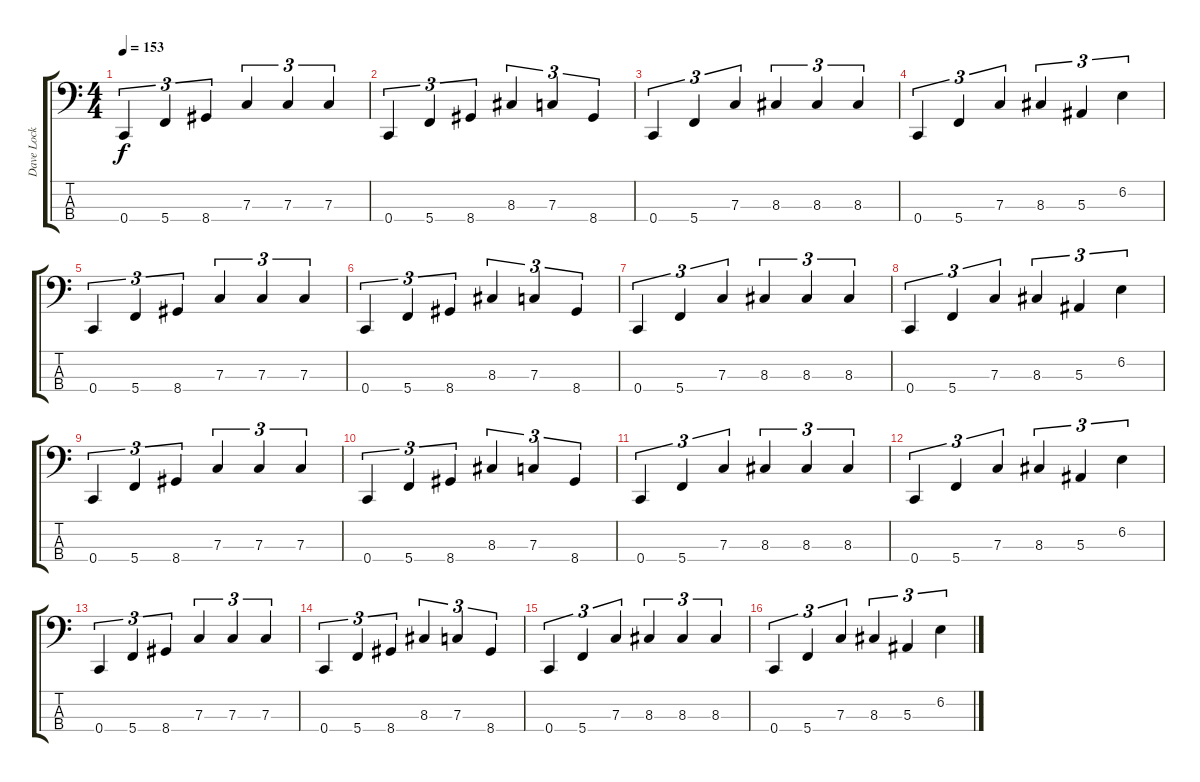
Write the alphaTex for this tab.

\track ("Dave Lock (Bass)" "Dave Lock ") {instrument electricbasspick}
\staff {score tabs}
\tuning (Eb2 Bb1 F1 C1) {hide}
\ts (4 4)
\tempo 153
\clef f4
\ks c
0.4.4{tu (3 2) dy f} 5.4.4{tu (3 2)} 8.4.4{tu (3 2)} 7.3.4{tu (3 2)} 7.3.4{tu (3 2)} 7.3.4{tu (3 2)} |
0.4.4{tu (3 2)} 5.4.4{tu (3 2)} 8.4.4{tu (3 2)} 8.3.4{tu (3 2)} 7.3.4{tu (3 2)} 8.4.4{tu (3 2)} |
0.4.4{tu (3 2)} 5.4.4{tu (3 2)} 7.3.4{tu (3 2)} 8.3.4{tu (3 2)} 8.3.4{tu (3 2)} 8.3.4{tu (3 2)} |
0.4.4{tu (3 2)} 5.4.4{tu (3 2)} 7.3.4{tu (3 2)} 8.3.4{tu (3 2)} 5.3.4{tu (3 2)} 6.2.4{tu (3 2)} |
0.4.4{tu (3 2) volume 14} 5.4.4{tu (3 2)} 8.4.4{tu (3 2)} 7.3.4{tu (3 2)} 7.3.4{tu (3 2)} 7.3.4{tu (3 2)} |
0.4.4{tu (3 2) volume 12} 5.4.4{tu (3 2)} 8.4.4{tu (3 2)} 8.3.4{tu (3 2)} 7.3.4{tu (3 2)} 8.4.4{tu (3 2)} |
0.4.4{tu (3 2)} 5.4.4{tu (3 2)} 7.3.4{tu (3 2)} 8.3.4{tu (3 2)} 8.3.4{tu (3 2)} 8.3.4{tu (3 2)} |
0.4.4{tu (3 2) volume 10} 5.4.4{tu (3 2)} 7.3.4{tu (3 2)} 8.3.4{tu (3 2)} 5.3.4{tu (3 2)} 6.2.4{tu (3 2)} |
0.4.4{tu (3 2) volume 8} 5.4.4{tu (3 2)} 8.4.4{tu (3 2)} 7.3.4{tu (3 2)} 7.3.4{tu (3 2)} 7.3.4{tu (3 2)} |
0.4.4{tu (3 2) volume 6} 5.4.4{tu (3 2)} 8.4.4{tu (3 2)} 8.3.4{tu (3 2)} 7.3.4{tu (3 2)} 8.4.4{tu (3 2)} |
0.4.4{tu (3 2) volume 4} 5.4.4{tu (3 2)} 7.3.4{tu (3 2)} 8.3.4{tu (3 2)} 8.3.4{tu (3 2)} 8.3.4{tu (3 2)} |
0.4.4{tu (3 2) volume 2} 5.4.4{tu (3 2)} 7.3.4{tu (3 2)} 8.3.4{tu (3 2)} 5.3.4{tu (3 2)} 6.2.4{tu (3 2)} |
0.4.4{tu (3 2)} 5.4.4{tu (3 2)} 8.4.4{tu (3 2)} 7.3.4{tu (3 2)} 7.3.4{tu (3 2)} 7.3.4{tu (3 2)} |
0.4.4{tu (3 2) volume 1} 5.4.4{tu (3 2)} 8.4.4{tu (3 2)} 8.3.4{tu (3 2)} 7.3.4{tu (3 2)} 8.4.4{tu (3 2)} |
0.4.4{tu (3 2)} 5.4.4{tu (3 2)} 7.3.4{tu (3 2)} 8.3.4{tu (3 2)} 8.3.4{tu (3 2)} 8.3.4{tu (3 2)} |
0.4.4{tu (3 2)} 5.4.4{tu (3 2)} 7.3.4{tu (3 2)} 8.3.4{tu (3 2)} 5.3.4{tu (3 2)} 6.2.4{tu (3 2)}
